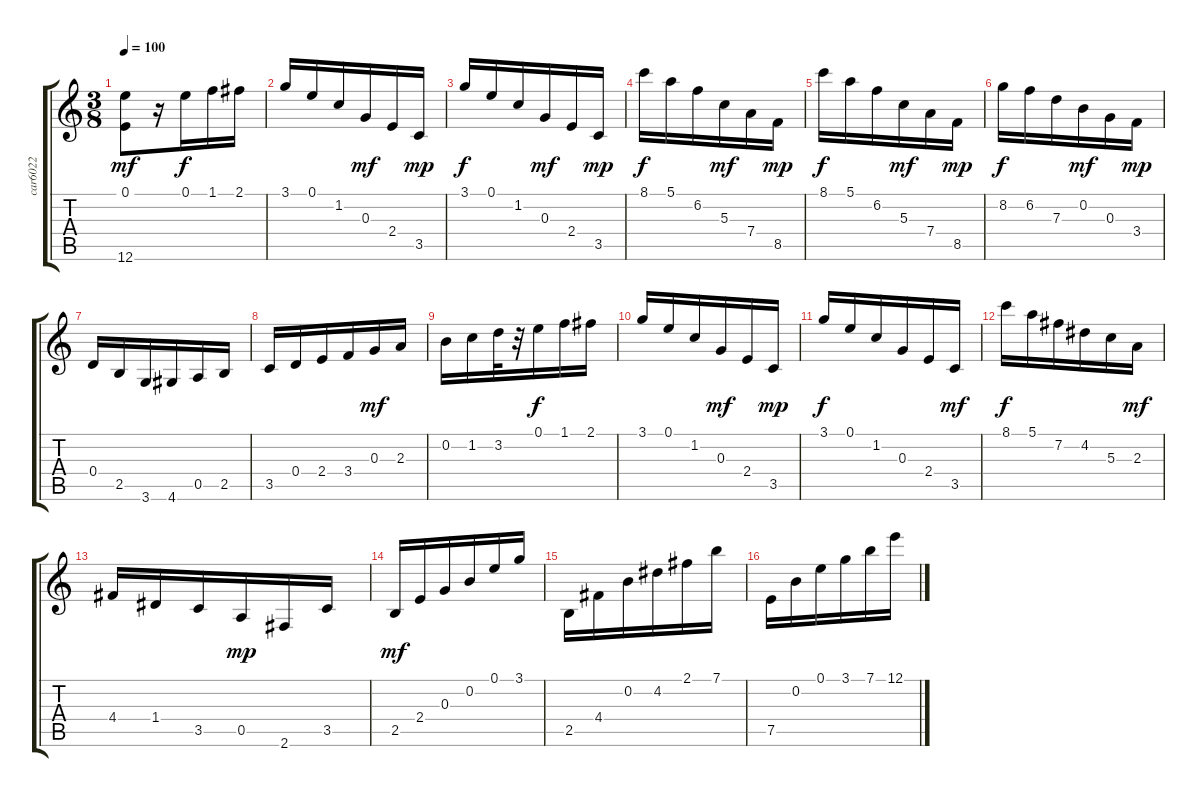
\track ("car6022             " "car6022   ") {instrument acousticguitarnylon}
\staff {score tabs}
\tuning (E4 B3 G3 D3 A2 E2) {hide}
\ts (3 8)
\tempo 100
\clef g2
\ks c
(0.1 12.6).8{dy mf} r.16 0.1.16{dy f} 1.1.16 2.1.16 |
3.1.16 0.1.16 1.2.16 0.3.16{dy mf} 2.4.16 3.5.16{dy mp} |
3.1.16{dy f} 0.1.16 1.2.16 0.3.16{dy mf} 2.4.16 3.5.16{dy mp} |
8.1.16{dy f} 5.1.16 6.2.16 5.3.16{dy mf} 7.4.16 8.5.16{dy mp} |
8.1.16{dy f} 5.1.16 6.2.16 5.3.16{dy mf} 7.4.16 8.5.16{dy mp} |
8.2.16{dy f} 6.2.16 7.3.16 0.2.16{dy mf} 0.3.16 3.4.16{dy mp} |
0.4.16 2.5.16 3.6.16 4.6.16 0.5.16 2.5.16 |
3.5.16 0.4.16 2.4.16 3.4.16 0.3.16{dy mf} 2.3.16 |
0.2.16 1.2.16 3.2.32 r.32 0.1.16{dy f} 1.1.16 2.1.16 |
3.1.16 0.1.16 1.2.16 0.3.16{dy mf} 2.4.16 3.5.16{dy mp} |
3.1.16{dy f} 0.1.16 1.2.16 0.3.16 2.4.16 3.5.16{dy mf} |
8.1.16{dy f} 5.1.16 7.2.16 4.2.16 5.3.16 2.3.16{dy mf} |
4.4.16 1.4.16 3.5.16 0.5.16{dy mp} 2.6.16 3.5.16 |
2.5.16{dy mf} 2.4.16 0.3.16 0.2.16 0.1.16 3.1.16 |
2.5.16 4.4.16 0.2.16 4.2.16 2.1.16 7.1.16 |
7.5.16 0.2.16 0.1.16 3.1.16 7.1.16 12.1.16
